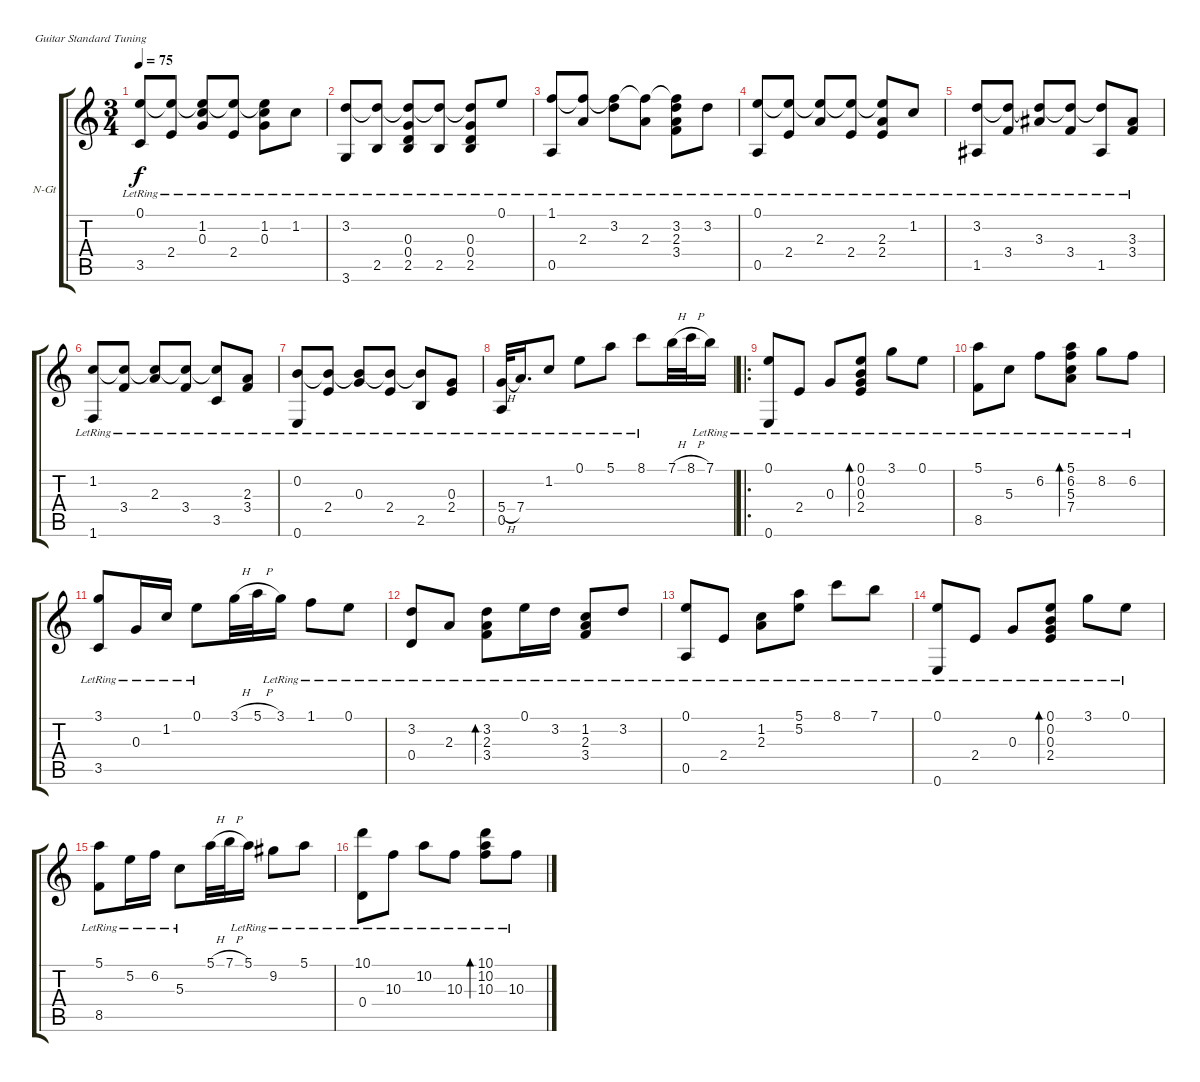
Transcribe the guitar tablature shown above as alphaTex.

\bracketExtendMode groupsimilarinstruments
\firstSystemTrackNameOrientation horizontal
\otherSystemsTrackNameOrientation horizontal
\track ("Track 1" "N-Gt") {instrument acousticguitarnylon}
\staff {score tabs}
\tuning (E4 B3 G3 D3 A2 E2)
\ts (3 4)
\tempo 75
\clef g2
\ks c
(0.1{lr} 3.5{lr}).8{dy f} (2.4{lr} 0.1{lr t}).8 (1.2{lr} 0.3{lr} 0.1{lr t}).8 (2.4{lr} 0.1{lr t}).8 (0.1{lr t} 1.2{lr} 0.3{lr}).8 1.2{lr}.8 |
(3.2{lr} 3.6{lr}).8 (2.5{lr} 3.2{lr t}).8 (0.3{lr} 0.4{lr} 2.5{lr} 3.2{lr t}).8 (2.5{lr} 3.2{lr t}).8 (3.2{lr t} 0.3{lr} 0.4{lr} 2.5{lr}).8 0.1{lr}.8 |
(1.1{lr} 0.5{lr}).8 (2.3{lr} 1.1{lr t}).8 (3.2{lr} 1.1{lr t}).8 (2.3{lr} 1.1{lr t}).8 (1.1{lr t} 3.2{lr} 2.3{lr} 3.4{lr}).8 3.2{lr}.8 |
(0.1{lr} 0.5{lr}).8 (2.4{lr} 0.1{lr t}).8 (2.3{lr} 0.1{lr t}).8 (2.4{lr} 0.1{lr t}).8 (0.1{lr t} 2.3{lr} 2.4{lr}).8 1.2{lr}.8 |
(3.2{lr} 1.5{lr}).8 (3.4{lr} 3.2{lr t}).8 (3.3{lr} 3.2{lr t}).8 (3.4{lr} 3.2{lr t}).8 (3.2{lr t} 1.5{lr}).8 (3.3{lr} 3.4{lr}).8 |
(1.2{lr} 1.6{lr}).8 (3.4{lr} 1.2{lr t}).8 (2.3{lr} 1.2{lr t}).8 (3.4{lr} 1.2{lr t}).8 (1.2{lr t} 3.5{lr}).8 (2.3{lr} 3.4{lr}).8 |
(0.2{lr} 0.6{lr}).8 (2.4{lr} 0.2{lr t}).8 (0.3{lr} 0.2{lr t}).8 (2.4{lr} 0.2{lr t}).8 (0.2{lr t} 2.5{lr}).8 (0.3{lr} 2.4{lr}).8 |
(5.4{h} 0.5{lr}).32 7.4{lr}.16{d} 1.2{lr}.8 0.1{lr}.8 5.1{lr}.8 8.1{lr}.8 7.1{h}.32 8.1{h}.32 7.1{lr}.16 |
\ro
(0.1{lr} 0.6{lr}).8 2.4{lr}.8 0.3{lr}.8 (0.1{lr} 0.2{lr} 0.3{lr} 2.4{lr}).8{bd 240} 3.1{lr}.8 0.1{lr}.8 |
(5.1{lr} 8.5{lr}).8 5.3{lr}.8 6.2{lr}.8 (5.1{lr} 6.2{lr} 5.3{lr} 7.4{lr}).8{bd 240} 8.2{lr}.8 6.2{lr}.8 |
(3.1{lr} 3.5{lr}).8 0.3{lr}.16 1.2{lr}.16 0.1{lr}.8 3.1{h}.32 5.1{h}.32 3.1{lr}.16 1.1{lr}.8 0.1{lr}.8 |
(3.2{lr} 0.4{lr}).8 2.3{lr}.8 (3.2{lr} 2.3{lr} 3.4{lr}).8{bd 240} 0.1{lr}.16 3.2{lr}.16 (1.2{lr} 2.3{lr} 3.4{lr}).8 3.2{lr}.8 |
(0.1{lr} 0.5{lr}).8 2.4{lr}.8 (1.2{lr} 2.3{lr}).8 (5.1{lr} 5.2{lr}).8 8.1{lr}.8 7.1{lr}.8 |
(0.1{lr} 0.6{lr}).8 2.4{lr}.8 0.3{lr}.8 (0.1{lr} 0.2{lr} 0.3{lr} 2.4{lr}).8{bd 240} 3.1{lr}.8 0.1{lr}.8 |
(5.1{lr} 8.5{lr}).8 5.2{lr}.16 6.2{lr}.16 5.3{lr}.8 5.1{h}.32 7.1{h}.32 5.1{lr}.16 9.2{lr}.8 5.1{lr}.8 |
(10.1{lr} 0.4{lr}).8 10.3{lr}.8 10.2{lr}.8 10.3{lr}.8 (10.1{lr} 10.2{lr} 10.3{lr}).8{bd 240} 10.3{lr}.8
